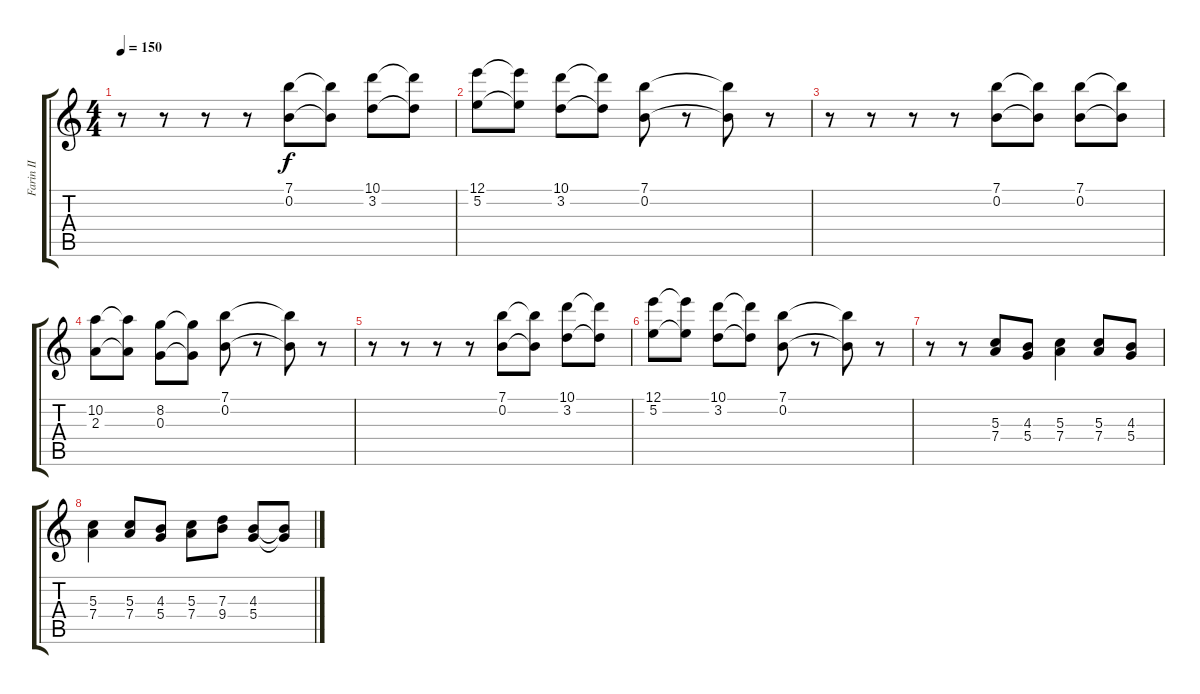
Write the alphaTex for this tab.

\track ("Farin II" "Farin II") {instrument distortionguitar}
\staff {score tabs}
\tuning (E4 B3 G3 D3 A2 E2) {hide}
\ts (4 4)
\tempo 150
\clef g2
\ks c
r.8{dy f} r.8 r.8 r.8 (7.1 0.2).8 (7.1{t} 0.2{t}).8 (10.1 3.2).8 (10.1{t} 3.2{t}).8 |
(12.1 5.2).8 (12.1{t} 5.2{t}).8 (10.1 3.2).8 (10.1{t} 3.2{t}).8 (7.1 0.2).8 r.8 (7.1{t} 0.2{t}).8 r.8 |
r.8 r.8 r.8 r.8 (7.1 0.2).8 (7.1{t} 0.2{t}).8 (7.1 0.2).8 (7.1{t} 0.2{t}).8 |
(10.2 2.3).8 (10.2{t} 2.3{t}).8 (8.2 0.3).8 (8.2{t} 0.3{t}).8 (7.1 0.2).8 r.8 (7.1{t} 0.2{t}).8 r.8 |
r.8 r.8 r.8 r.8 (7.1 0.2).8 (7.1{t} 0.2{t}).8 (10.1 3.2).8 (10.1{t} 3.2{t}).8 |
(12.1 5.2).8 (12.1{t} 5.2{t}).8 (10.1 3.2).8 (10.1{t} 3.2{t}).8 (7.1 0.2).8 r.8 (7.1{t} 0.2{t}).8 r.8 |
r.8 r.8 (5.3 7.4).8 (4.3 5.4).8 (5.3 7.4).4 (5.3 7.4).8 (4.3 5.4).8 |
(5.3 7.4).4 (5.3 7.4).8 (4.3 5.4).8 (5.3 7.4).8 (7.3 9.4).8 (4.3 5.4).8 (4.3{t} 5.4{t}).8
